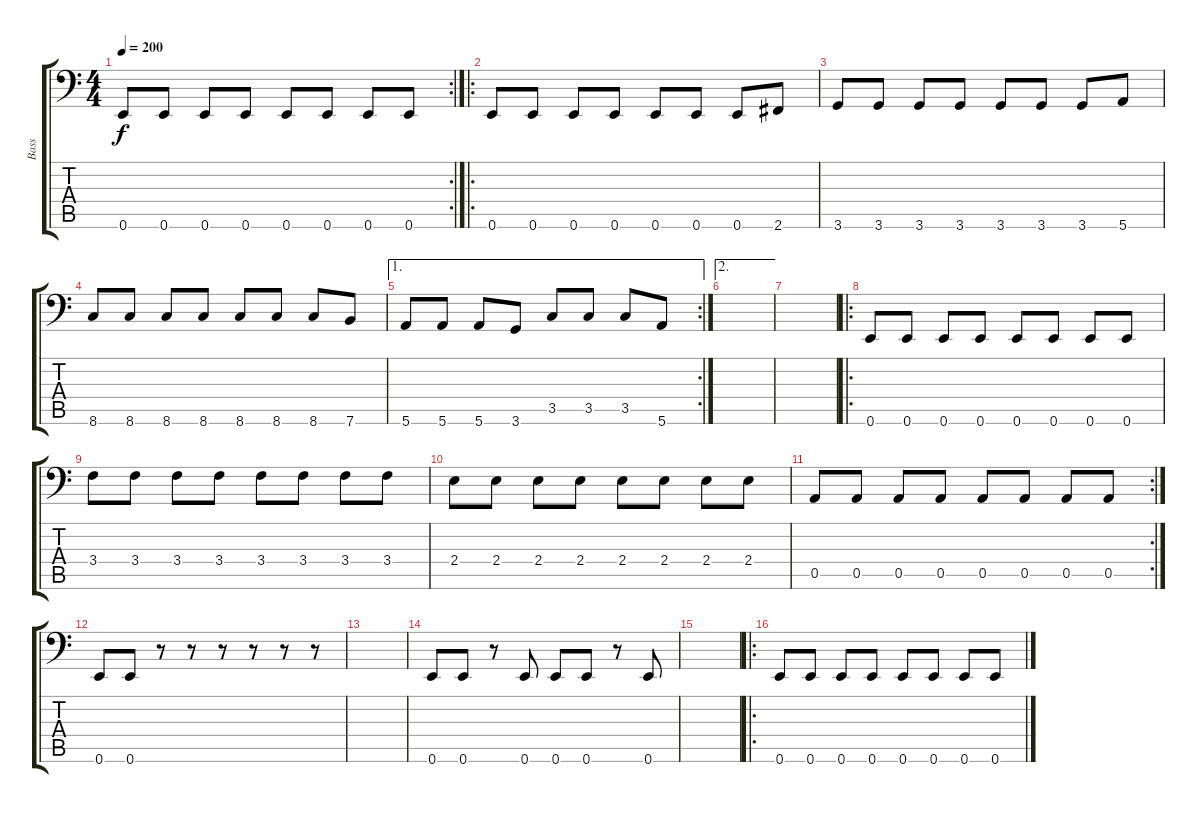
\track ("Bass" "Bass") {instrument electricbasspick}
\staff {score tabs}
\tuning (E3 B2 G2 D2 A1 E1) {hide}
\rc 2
\ts (4 4)
\tempo 200
\clef f4
\ks c
0.6.8{dy f} 0.6.8 0.6.8 0.6.8 0.6.8 0.6.8 0.6.8 0.6.8 |
\ro
0.6.8 0.6.8 0.6.8 0.6.8 0.6.8 0.6.8 0.6.8 2.6.8 |
3.6.8 3.6.8 3.6.8 3.6.8 3.6.8 3.6.8 3.6.8 5.6.8 |
8.6.8 8.6.8 8.6.8 8.6.8 8.6.8 8.6.8 8.6.8 7.6.8 |
\ae 1
\rc 2
5.6.8 5.6.8 5.6.8 3.6.8 3.5.8 3.5.8 3.5.8 5.6.8 |
\ae 2
|
|
\ro
0.6.8 0.6.8 0.6.8 0.6.8 0.6.8 0.6.8 0.6.8 0.6.8 |
3.4.8 3.4.8 3.4.8 3.4.8 3.4.8 3.4.8 3.4.8 3.4.8 |
2.4.8 2.4.8 2.4.8 2.4.8 2.4.8 2.4.8 2.4.8 2.4.8 |
\rc 2
0.5.8 0.5.8 0.5.8 0.5.8 0.5.8 0.5.8 0.5.8 0.5.8 |
0.6.8 0.6.8 r.8 r.8 r.8 r.8 r.8 r.8 |
|
0.6.8 0.6.8 r.8 0.6.8 0.6.8 0.6.8 r.8 0.6.8 |
|
\ro
0.6.8 0.6.8 0.6.8 0.6.8 0.6.8 0.6.8 0.6.8 0.6.8
